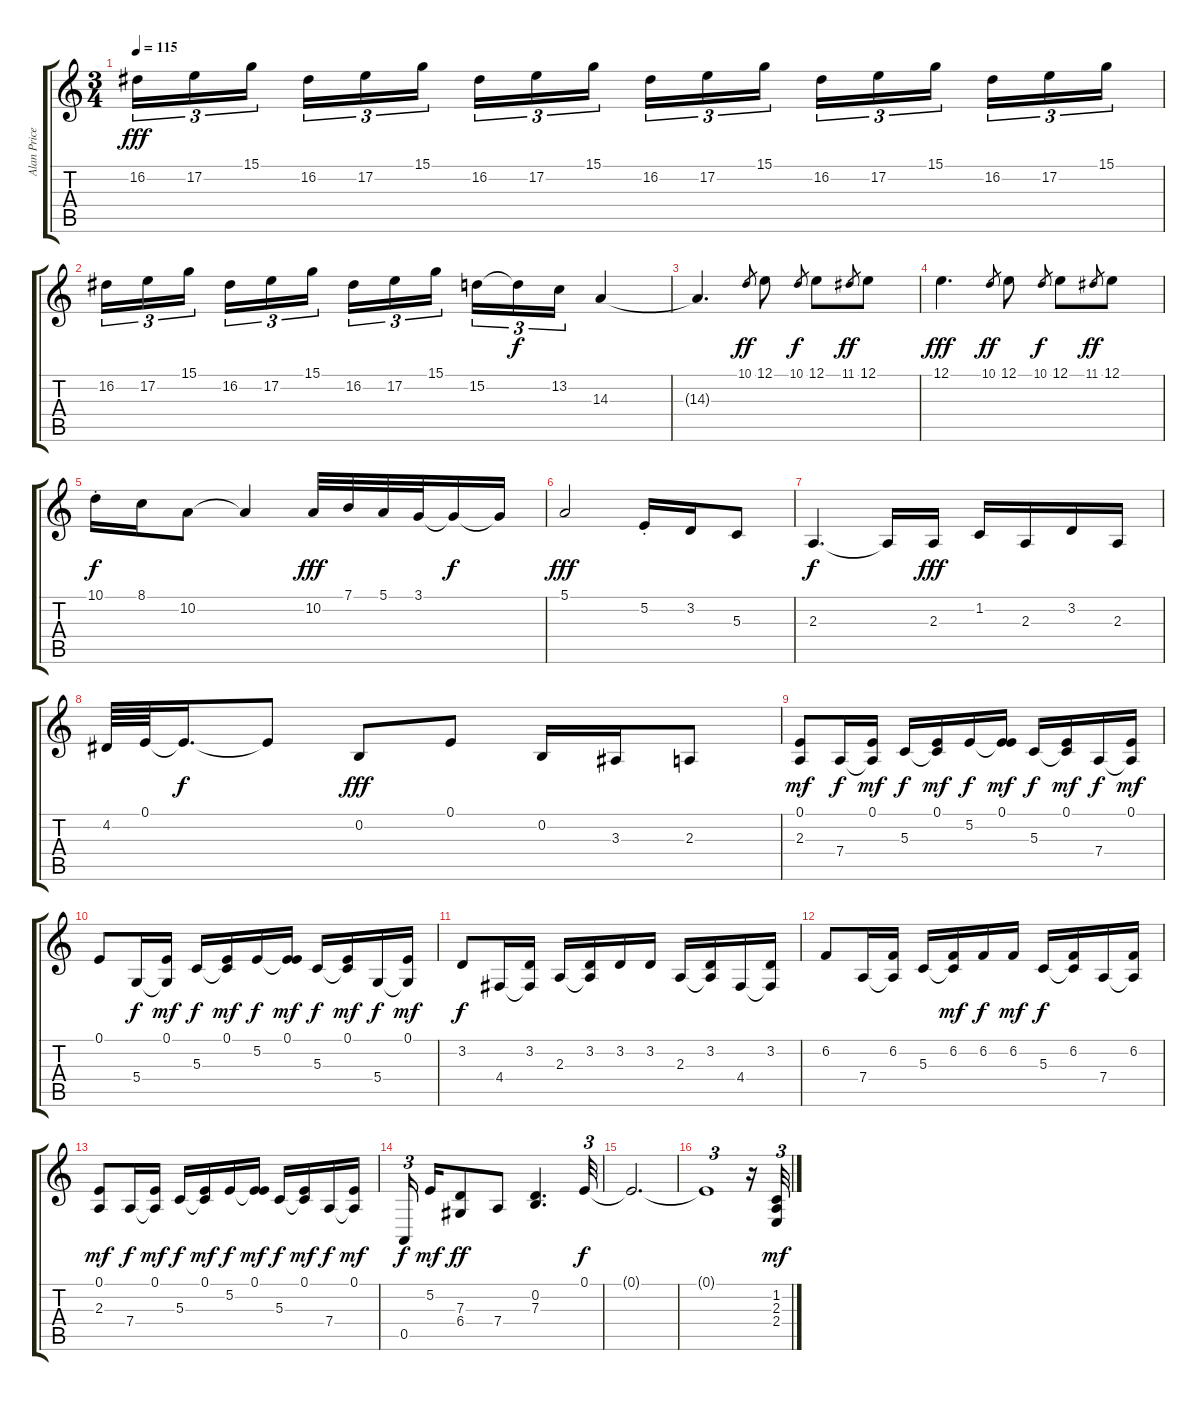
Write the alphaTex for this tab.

\track ("Alan Price " "Alan Price") {instrument drawbarorgan}
\staff {score tabs}
\tuning (E4 B3 G3 D3 A2 E2) {hide}
\ts (3 4)
\tempo 115
\clef g2
\ks c
16.2.16{tu (3 2) dy fff} 17.2.16{tu (3 2)} 15.1.16{tu (3 2) beam splitsecondary} 16.2.16{tu (3 2)} 17.2.16{tu (3 2)} 15.1.16{tu (3 2)} 16.2.16{tu (3 2)} 17.2.16{tu (3 2)} 15.1.16{tu (3 2) beam splitsecondary} 16.2.16{tu (3 2)} 17.2.16{tu (3 2)} 15.1.16{tu (3 2)} 16.2.16{tu (3 2)} 17.2.16{tu (3 2)} 15.1.16{tu (3 2) beam splitsecondary} 16.2.16{tu (3 2)} 17.2.16{tu (3 2)} 15.1.16{tu (3 2)} |
16.2.16{tu (3 2)} 17.2.16{tu (3 2)} 15.1.16{tu (3 2) beam splitsecondary} 16.2.16{tu (3 2)} 17.2.16{tu (3 2)} 15.1.16{tu (3 2)} 16.2.16{tu (3 2)} 17.2.16{tu (3 2)} 15.1.16{tu (3 2) beam splitsecondary} 15.2.16{tu (3 2)} 15.2{t}.16{tu (3 2) dy f} 13.2.16{tu (3 2)} 14.3.4 |
14.3{t}.4{d} 10.1.8{gr dy ff} 12.1.8 10.1.8{gr dy f} 12.1.8 11.1.8{gr dy ff} 12.1.8 |
12.1.4{d dy fff} 10.1.8{gr dy ff} 12.1.8 10.1.8{gr dy f} 12.1.8 11.1.8{gr dy ff} 12.1.8 |
10.1{st}.16{dy f} 8.1.16 10.2.8 10.2{t}.4 10.2.32{dy fff} 7.1.32 5.1.32 3.1.32 3.1{t}.16{dy f} 3.1{t}.16 |
5.1.2{dy fff} 5.2{st}.16 3.2.16 5.3.8 |
2.3.4{d dy f} 2.3{t}.16 2.3.16{dy fff} 1.2.16 2.3.16 3.2.16 2.3.16 |
4.2.64 0.1.64 0.1{t}.16{d dy f} 0.1{t}.8 0.2.8{dy fff} 0.1.8 0.2.16 3.3.16 2.3.8 |
(0.1 2.3).8{dy mf} 7.4.16{dy f} (0.1 7.4{t}).16{dy mf} 5.3.16{dy f} (0.1 5.3{t}).16{dy mf} 5.2.16{dy f} (0.1 5.2{t}).16{dy mf} 5.3.16{dy f} (0.1 5.3{t}).16{dy mf} 7.4.16{dy f} (0.1 7.4{t}).16{dy mf} |
0.1.8 5.4.16{dy f} (0.1 5.4{t}).16{dy mf} 5.3.16{dy f} (0.1 5.3{t}).16{dy mf} 5.2.16{dy f} (0.1 5.2{t}).16{dy mf} 5.3.16{dy f} (0.1 5.3{t}).16{dy mf} 5.4.16{dy f} (0.1 5.4{t}).16{dy mf} |
3.2.8{dy f} 4.4.16 (3.2 4.4{t}).16 2.3.16 (3.2 2.3{t}).16 3.2.16 3.2.16 2.3.16 (3.2 2.3{t}).16 4.4.16 (3.2 4.4{t}).16 |
6.2.8 7.4.16 (6.2 7.4{t}).16 5.3.16 (6.2 5.3{t}).16{dy mf} 6.2.16{dy f} 6.2.16{dy mf} 5.3.16{dy f} (6.2 5.3{t}).16 7.4.16 (6.2 7.4{t}).16 |
(0.1 2.3).8{dy mf} 7.4.16{dy f} (0.1 7.4{t}).16{dy mf} 5.3.16{dy f} (0.1 5.3{t}).16{dy mf} 5.2.16{dy f} (0.1 5.2{t}).16{dy mf} 5.3.16{dy f} (0.1 5.3{t}).16{dy mf} 7.4.16{dy f} (0.1 7.4{t}).16{dy mf} |
0.5.16{tu (3 2) dy f beam splitsecondary} 5.2.16{dy mf} (7.3 6.4).8{dy ff} 7.4.8 (0.2 7.3).4{d} 0.1.32{tu (3 2) dy f} |
0.1{t}.2{d} |
0.1{t}.1{tu (3 2)} r.16 (1.2 2.3 2.4).32{tu (3 2) dy mf}
